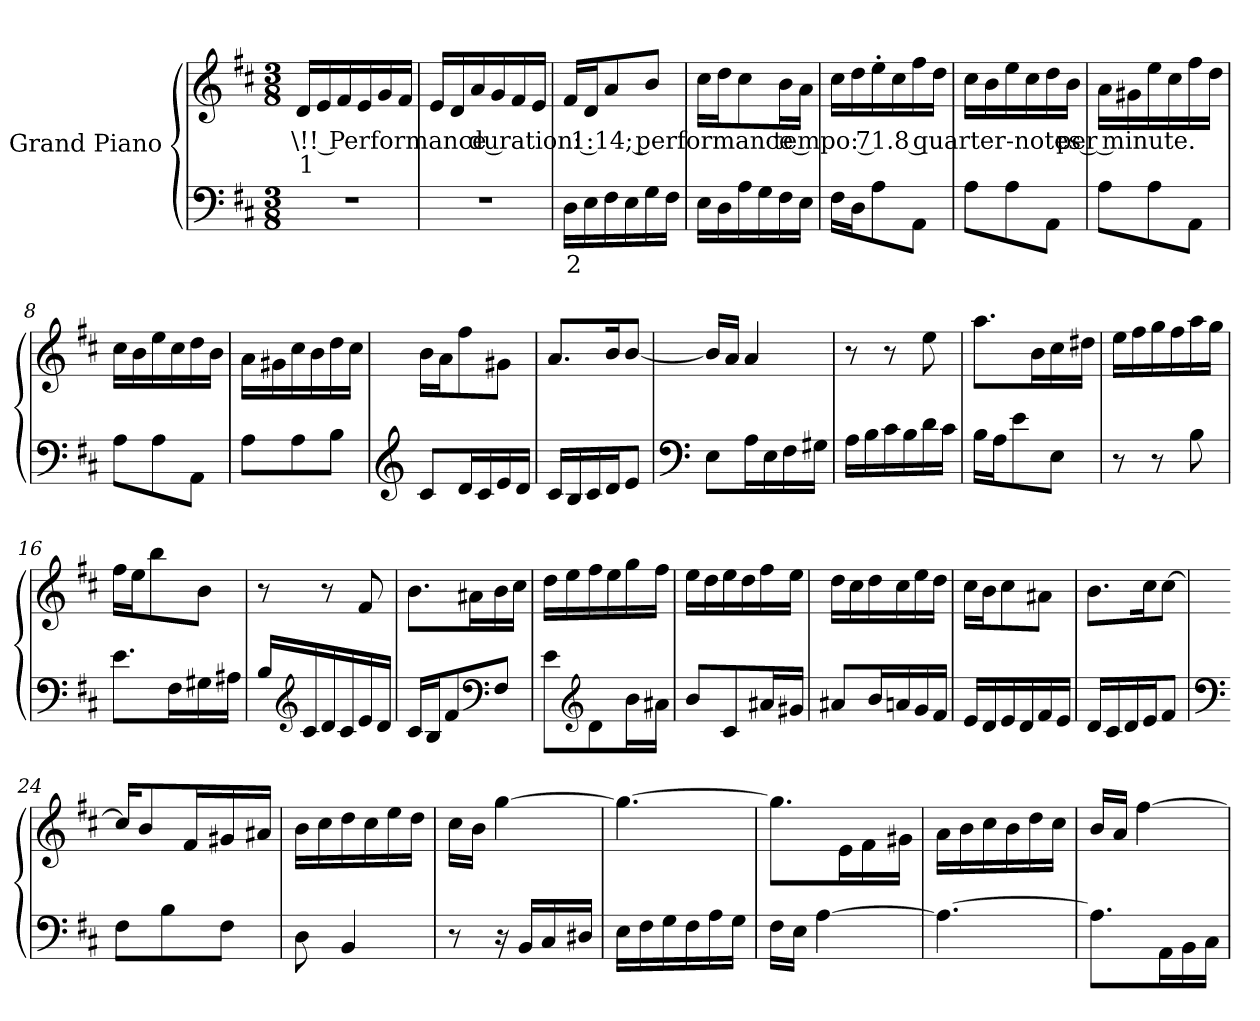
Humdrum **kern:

**kern	**text	**kern	**text	**text
*part2	*part2	*part1	*part1	*part1
*staff2	*staff2	*staff1	*staff1	*staff1
*I"Grand Piano	*	*I"Grand Piano	*	*
*clefF4	*	*clefG2	*	*
*k[f#c#]	*	*k[f#c#]	*	*
*M3/8	*	*M3/8	*	*
*MM71	*	*MM71	*	*
=1	=1	=1	=1	=1
!	!	!	!LO:LY:b	!LO:LY:b
4.r	.	16di/LL	\!! Performance duration: 1:14; performance tempo: 71.8 quarter-notes per minute.	1
.	.	16ei/	.	.
.	.	16f#i/	.	.
.	.	16ei/	.	.
.	.	16gi/	.	.
.	.	16f#i/JJ	.	.
=2	=2	=2	=2	=2
4.r	.	16ei/LL	.	.
.	.	16di/	.	.
.	.	16ai/	.	.
.	.	16gi/	.	.
.	.	16f#i/	.	.
.	.	16ei/JJ	.	.
!!LO:LB:g=z
=3	=3	=3	=3	=3
!	!LO:LY:b	!	!	!
16Dj\LL	2	16f#i/LL	.	.
16Ej\	.	16di/J	.	.
16F#j\	.	8ai/	.	.
16Ej\	.	.	.	.
16Gj\	.	8bi/J	.	.
16F#j\JJ	.	.	.	.
!!LO:LB:g=z
=4	=4	=4	=4	=4
16Ej\LL	.	16cc#i\LL	.	.
16Dj\	.	16ddi\J	.	.
16Aj\	.	8cc#i\	.	.
16Gj\	.	.	.	.
16F#j\	.	16bi\L	.	.
16Ej\JJ	.	16ai\JJ	.	.
=5	=5	=5	=5	=5
16F#j\LL	.	16cc#i\LL	.	.
16Dj\J	.	16ddi\	.	.
8Aj\	.	16ee'i\	.	.
.	.	16cc#i\	.	.
8AAj\J	.	16ff#i\	.	.
.	.	16ddi\JJ	.	.
=6	=6	=6	=6	=6
8Aj\L	.	16cc#i\LL	.	.
.	.	16bi\	.	.
8Aj\	.	16eei\	.	.
.	.	16cc#i\	.	.
8AAj\J	.	16ddi\	.	.
.	.	16bi\JJ	.	.
=7	=7	=7	=7	=7
8Aj\L	.	16ai\LL	.	.
.	.	16g#Xi\	.	.
8Aj\	.	16eei\	.	.
.	.	16cc#i\	.	.
8AAj\J	.	16ff#i\	.	.
.	.	16ddi\JJ	.	.
=8	=8	=8	=8	=8
8Aj\L	.	16cc#i\LL	.	.
.	.	16bi\	.	.
8Aj\	.	16eei\	.	.
.	.	16cc#i\	.	.
8AAj\J	.	16ddi\	.	.
.	.	16bi\JJ	.	.
=9	=9	=9	=9	=9
8Aj\L	.	16ai\LL	.	.
.	.	16g#Xi\	.	.
8Aj\	.	16cc#i\	.	.
.	.	16bi\	.	.
8Bj\J	.	16ddi\	.	.
.	.	16cc#i\JJ	.	.
=10	=10	=10	=10	=10
*clefG2	*	*	*	*
8c#j/L	.	16bi\LL	.	.
.	.	16ai\J	.	.
16dj/L	.	8ff#i\	.	.
16c#j/	.	.	.	.
16ej/	.	8g#Xi\J	.	.
16dj/JJ	.	.	.	.
!!LO:LB:g=z
=11	=11	=11	=11	=11
16c#j/LL	.	8.ai/L	.	.
16Bj/	.	.	.	.
16c#j/	.	.	.	.
16dj/J	.	16bi/K	.	.
8ej/J	.	[8bi/J	.	.
=12	=12	=12	=12	=12
*clefF4	*	*	*	*
8Ej\L	.	16bi/LL]	.	.
.	.	16ai/JJ	.	.
16Aj\L	.	4ai/	.	.
16Ej\	.	.	.	.
16F#j\	.	.	.	.
16G#Xj\JJ	.	.	.	.
=13	=13	=13	=13	=13
16Aj\LL	.	8r	.	.
16Bj\	.	.	.	.
16c#j\	.	8r	.	.
16Bj\	.	.	.	.
16dj\	.	8eei\	.	.
16c#j\JJ	.	.	.	.
=14	=14	=14	=14	=14
16Bj\LL	.	8.aai\L	.	.
16Aj\J	.	.	.	.
8ej\	.	.	.	.
.	.	16bi\L	.	.
8Ej\J	.	16cc#i\	.	.
.	.	16dd#Xi\JJ	.	.
=15	=15	=15	=15	=15
8r	.	16eei\LL	.	.
.	.	16ff#i\	.	.
8r	.	16ggi\	.	.
.	.	16ff#i\	.	.
8Bj\	.	16aai\	.	.
.	.	16ggi\JJ	.	.
=16	=16	=16	=16	=16
8.ej\L	.	16ff#i\LL	.	.
.	.	16eei\J	.	.
.	.	8bbi\	.	.
16F#j\L	.	.	.	.
16G#Xj\	.	8bi\J	.	.
16A#Xj\JJ	.	.	.	.
!!LO:LB:g=z
=17	=17	=17	=17	=17
16Bj/LL	.	8r	.	.
*clefG2	*	*	*	*
16c#j/	.	.	.	.
16dj/	.	8r	.	.
16c#j/	.	.	.	.
16ej/	.	8f#i/	.	.
16dj/JJ	.	.	.	.
=18	=18	=18	=18	=18
16c#j/LL	.	8.bi\L	.	.
16Bj/J	.	.	.	.
8f#j/	.	.	.	.
.	.	16a#Xi\L	.	.
*clefF4	*	*	*	*
8F#j/J	.	16bi\	.	.
.	.	16cc#i\JJ	.	.
=19	=19	=19	=19	=19
8ej\L	.	16ddi\LL	.	.
.	.	16eei\	.	.
*clefG2	*	*	*	*
8dj\	.	16ff#i\	.	.
.	.	16eei\	.	.
16bj\L	.	16ggi\	.	.
16a#Xj\JJ	.	16ff#i\JJ	.	.
=20	=20	=20	=20	=20
8bj/L	.	16eei\LL	.	.
.	.	16ddi\	.	.
8c#j/	.	16eei\	.	.
.	.	16ddi\	.	.
16a#Xj/L	.	16ff#i\	.	.
16g#Xj/JJ	.	16eei\JJ	.	.
=21	=21	=21	=21	=21
8a#Xj/L	.	16ddi\LL	.	.
.	.	16cc#i\	.	.
16bj/L	.	16ddi\	.	.
16anj/	.	16cc#i\	.	.
16gj/	.	16eei\	.	.
16f#j/JJ	.	16ddi\JJ	.	.
=22	=22	=22	=22	=22
16ej/LL	.	16cc#i\LL	.	.
16dj/	.	16bi\J	.	.
16ej/	.	8cc#i\	.	.
16dj/	.	.	.	.
16f#j/	.	8a#Xi\J	.	.
16ej/JJ	.	.	.	.
=23	=23	=23	=23	=23
16dj/LL	.	8.bi\L	.	.
16c#j/	.	.	.	.
16dj/	.	.	.	.
16ej/J	.	16cc#i\K	.	.
8f#j/J	.	[8cc#i\J	.	.
!!LO:PB:g=z
=24	=24	=24	=24	=24
*clefF4	*	*	*	*
8F#j\L	.	16cc#i/KL]	.	.
.	.	8bi/	.	.
8Bj\	.	.	.	.
.	.	16f#i/L	.	.
8F#j\J	.	16g#Xi/	.	.
.	.	16a#Xi/JJ	.	.
=25	=25	=25	=25	=25
8Dj\	.	16bi\LL	.	.
.	.	16cc#i\	.	.
4BBj/	.	16ddi\	.	.
.	.	16cc#i\	.	.
.	.	16eei\	.	.
.	.	16ddi\JJ	.	.
=26	=26	=26	=26	=26
8r	.	16cc#i\LL	.	.
.	.	16bi\JJ	.	.
16r	.	[4ggi\	.	.
16BBj/LL	.	.	.	.
16C#j/	.	.	.	.
16D#Xj/JJ	.	.	.	.
=27	=27	=27	=27	=27
16Ej\LL	.	4.ggi\_	.	.
16F#j\	.	.	.	.
16Gj\	.	.	.	.
16F#j\	.	.	.	.
16Aj\	.	.	.	.
16Gj\JJ	.	.	.	.
=28	=28	=28	=28	=28
16F#j\LL	.	8.ggi\L]	.	.
16Ej\JJ	.	.	.	.
[4Aj\	.	.	.	.
.	.	16ei\L	.	.
.	.	16f#i\	.	.
.	.	16g#Xi\JJ	.	.
=29	=29	=29	=29	=29
4.Aj\_	.	16ai\LL	.	.
.	.	16bi\	.	.
.	.	16cc#i\	.	.
.	.	16bi\	.	.
.	.	16ddi\	.	.
.	.	16cc#i\JJ	.	.
=30	=30	=30	=30	=30
8.Aj\L]	.	16bi/LL	.	.
.	.	16ai/JJ	.	.
.	.	[4ff#i\	.	.
16AAj\L	.	.	.	.
16BBj\	.	.	.	.
16C#j\JJ	.	.	.	.
=	=	=	=	=
*-	*-	*-	*-	*-
